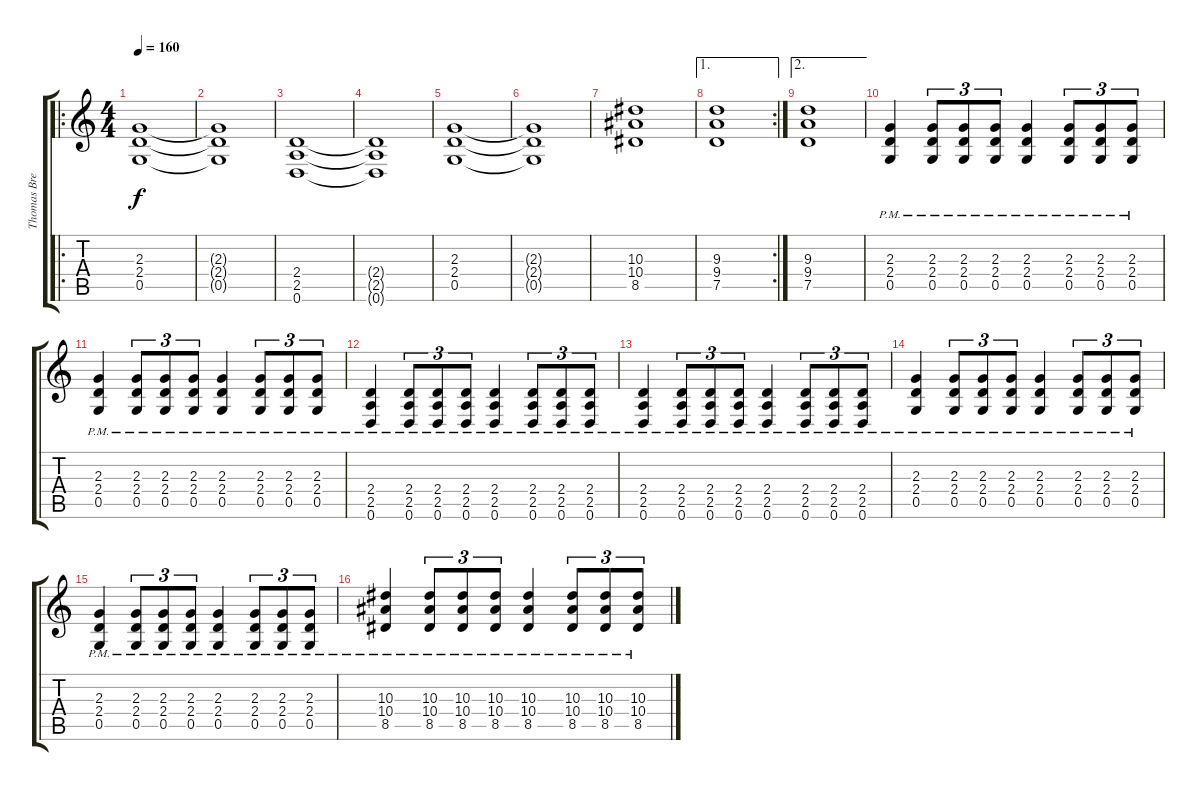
\track ("Thomas Bredahl" "Thomas Bre") {instrument distortionguitar}
\staff {score tabs}
\tuning (D4 A3 F3 C3 G2 D2) {hide}
\ro
\ts (4 4)
\tempo 160
\clef g2
\ks c
(2.3 2.4 0.5).1{dy f} |
(2.3{t} 2.4{t} 0.5{t}).1 |
(2.4 2.5 0.6).1 |
(2.4{t} 2.5{t} 0.6{t}).1 |
(2.3 2.4 0.5).1 |
(2.3{t} 2.4{t} 0.5{t}).1 |
(10.3 10.4 8.5).1 |
\ae 1
\rc 2
(9.3 9.4 7.5).1 |
\ae 2
(9.3 9.4 7.5).1 |
(2.3{pm} 2.4{pm} 0.5{pm}).4 (2.3{pm} 2.4{pm} 0.5{pm}).8{tu (3 2)} (2.3{pm} 2.4{pm} 0.5{pm}).8{tu (3 2)} (2.3{pm} 2.4{pm} 0.5{pm}).8{tu (3 2)} (2.3{pm} 2.4{pm} 0.5{pm}).4 (2.3{pm} 2.4{pm} 0.5{pm}).8{tu (3 2)} (2.3{pm} 2.4{pm} 0.5{pm}).8{tu (3 2)} (2.3{pm} 2.4{pm} 0.5{pm}).8{tu (3 2)} |
(2.3{pm} 2.4{pm} 0.5{pm}).4 (2.3{pm} 2.4{pm} 0.5{pm}).8{tu (3 2)} (2.3{pm} 2.4{pm} 0.5{pm}).8{tu (3 2)} (2.3{pm} 2.4{pm} 0.5{pm}).8{tu (3 2)} (2.3{pm} 2.4{pm} 0.5{pm}).4 (2.3{pm} 2.4{pm} 0.5{pm}).8{tu (3 2)} (2.3{pm} 2.4{pm} 0.5{pm}).8{tu (3 2)} (2.3{pm} 2.4{pm} 0.5{pm}).8{tu (3 2)} |
(2.4{pm} 2.5{pm} 0.6{pm}).4 (2.4{pm} 2.5{pm} 0.6{pm}).8{tu (3 2)} (2.4{pm} 2.5{pm} 0.6{pm}).8{tu (3 2)} (2.4{pm} 2.5{pm} 0.6{pm}).8{tu (3 2)} (2.4{pm} 2.5{pm} 0.6{pm}).4 (2.4{pm} 2.5{pm} 0.6{pm}).8{tu (3 2)} (2.4{pm} 2.5{pm} 0.6{pm}).8{tu (3 2)} (2.4{pm} 2.5{pm} 0.6{pm}).8{tu (3 2)} |
(2.4{pm} 2.5{pm} 0.6{pm}).4 (2.4{pm} 2.5{pm} 0.6{pm}).8{tu (3 2)} (2.4{pm} 2.5{pm} 0.6{pm}).8{tu (3 2)} (2.4{pm} 2.5{pm} 0.6{pm}).8{tu (3 2)} (2.4{pm} 2.5{pm} 0.6{pm}).4 (2.4{pm} 2.5{pm} 0.6{pm}).8{tu (3 2)} (2.4{pm} 2.5{pm} 0.6{pm}).8{tu (3 2)} (2.4{pm} 2.5{pm} 0.6{pm}).8{tu (3 2)} |
(2.3{pm} 2.4{pm} 0.5{pm}).4 (2.3{pm} 2.4{pm} 0.5{pm}).8{tu (3 2)} (2.3{pm} 2.4{pm} 0.5{pm}).8{tu (3 2)} (2.3{pm} 2.4{pm} 0.5{pm}).8{tu (3 2)} (2.3{pm} 2.4{pm} 0.5{pm}).4 (2.3{pm} 2.4{pm} 0.5{pm}).8{tu (3 2)} (2.3{pm} 2.4{pm} 0.5{pm}).8{tu (3 2)} (2.3{pm} 2.4{pm} 0.5{pm}).8{tu (3 2)} |
(2.3{pm} 2.4{pm} 0.5{pm}).4 (2.3{pm} 2.4{pm} 0.5{pm}).8{tu (3 2)} (2.3{pm} 2.4{pm} 0.5{pm}).8{tu (3 2)} (2.3{pm} 2.4{pm} 0.5{pm}).8{tu (3 2)} (2.3{pm} 2.4{pm} 0.5{pm}).4 (2.3{pm} 2.4{pm} 0.5{pm}).8{tu (3 2)} (2.3{pm} 2.4{pm} 0.5{pm}).8{tu (3 2)} (2.3{pm} 2.4{pm} 0.5{pm}).8{tu (3 2)} |
(10.3{pm} 10.4{pm} 8.5{pm}).4 (10.3{pm} 10.4{pm} 8.5{pm}).8{tu (3 2)} (10.3{pm} 10.4{pm} 8.5{pm}).8{tu (3 2)} (10.3{pm} 10.4{pm} 8.5{pm}).8{tu (3 2)} (10.3{pm} 10.4{pm} 8.5{pm}).4 (10.3{pm} 10.4{pm} 8.5{pm}).8{tu (3 2)} (10.3{pm} 10.4{pm} 8.5{pm}).8{tu (3 2)} (10.3{pm} 10.4{pm} 8.5{pm}).8{tu (3 2)}
